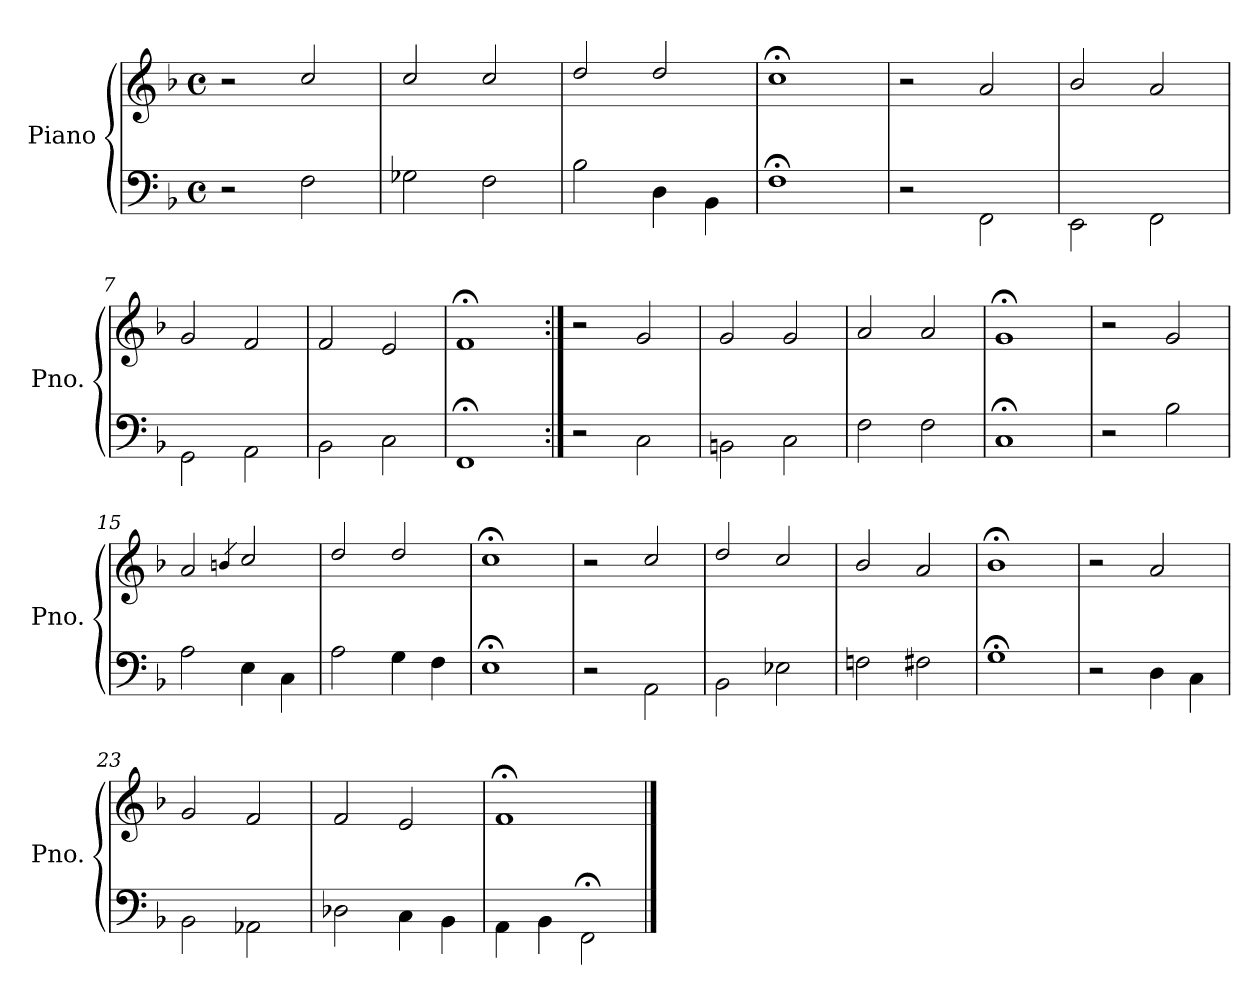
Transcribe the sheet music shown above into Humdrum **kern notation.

**kern	**kern
*part1	*part1
*staff2	*staff1
*I"Piano	*
*I'Pno.	*
*clefF4	*clefG2
*k[b-]	*k[b-]
*F:	*F:
*M4/4	*M4/4
*met(c)	*met(c)
=1	=1
2r	2r
2F\	2cc/
=2	=2
2G-X\	2cc/
2F\	2cc/
=3	=3
2B-\	2dd/
4D\	2dd/
4BB-\	.
=4	=4
1F;	1cc;<
=5	=5
2r	2r
2FF\	2a/
=6	=6
2EE\	2b-/
2FF\	2a/
=7	=7
2GG\	2g/
2AA\	2f/
=8	=8
2BB-\	2f/
2C\	2e/
=9	=9
1FF;	1f;<
!!LO:LB:g=z
=10:|!	=10:|!
2r	2r
2C\	2g/
=11	=11
2BBn\	2g/
2C\	2g/
=12	=12
2F\	2a/
2F\	2a/
=13	=13
1C;	1g;<
=14	=14
2r	2r
2B-\	2g/
=15	=15
2A\	2a/
.	4qbn/
4E\	2cc/
4C\	.
=16	=16
2A\	2dd/
4G\	2dd/
4F\	.
=17	=17
1E;	1cc;<
!!LO:PB:g=z
=18	=18
2r	2r
2AA\	2cc/
=19	=19
2BB-\	2dd/
2E-X\	2cc/
=20	=20
2Fn\	2b-/
2F#X\	2a/
=21	=21
1G;	1b-;<
=22	=22
2r	2r
4D\	2a/
4C\	.
=23	=23
2BB-\	2g/
2AA-X\	2f/
=24	=24
2D-X\	2f/
4C\	2e/
4BB-\	.
=25	=25
4AA\	1f;<
4BB-\	.
2FF;\	.
==	==
*-	*-
